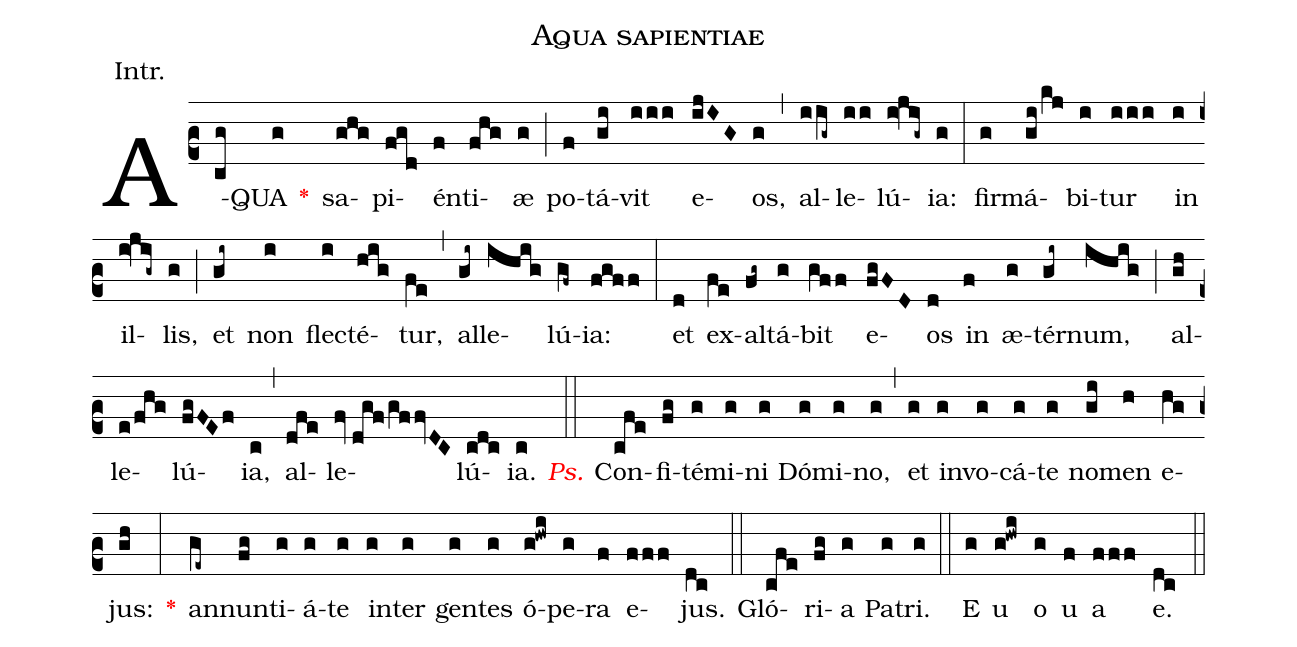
name:Aqua sapientiae;
annotation:Intr.;
mode:VII.;
office-part:Introit;
%%
(c2) A(cg)QUA(g) <v>\red{*}</v>() sa(ghg)pi(fgd)én(f)ti(fhg)æ(g) (;) po(f)tá(gi)vit(iii) e(ijIG)os,(g) (,) al(iig~)le(ii)lú(i!jig~)ia:(g) (:) fir(g)má(gi/kj)bi(i)tur(iii) in(i) il(i!jig~)lis,(g) (;) et(gi~) non(i) flec(i)té(hig)tur,(fe) (,) al(gi~)le(ihig)lú(gf~)ia:(fgff) (:) et(d) ex(fe)al(fg~)tá(g)bit(gff) e(fgFD)os(d) in(f) æ(g)tér(gi~)num,(ihig) (;) al(gh)le(e/fhg)lú(fgFEf)ia,(c) (,) al(dfe)le(fv//dgf/gffvDC)lú(cdc)ia.(c) (::) <v>\redit{Ps.}</v> Con(cfe)fi(fg)té(g)mi(g)ni(g) Dó(g)mi(g)no,(g) (,) et(g) in(g)vo(g)cá(g)te(g) no(gi)men(h) e(hg)jus:(gh) <v>\red{*}</v>(:) an(ge~)nun(fg)ti(g)á(g)te(g) in(g)ter(g) gen(g)tes(g) ó(g!hwi)pe(g)ra(f) e(fff)jus.(dc) (::) Gló(cfe)ri(fg)a(g) Pa(g)tri.(g) (::) E(g) u(g!hwi) o(g) u(f) a(fff) e.(dc) (::)
